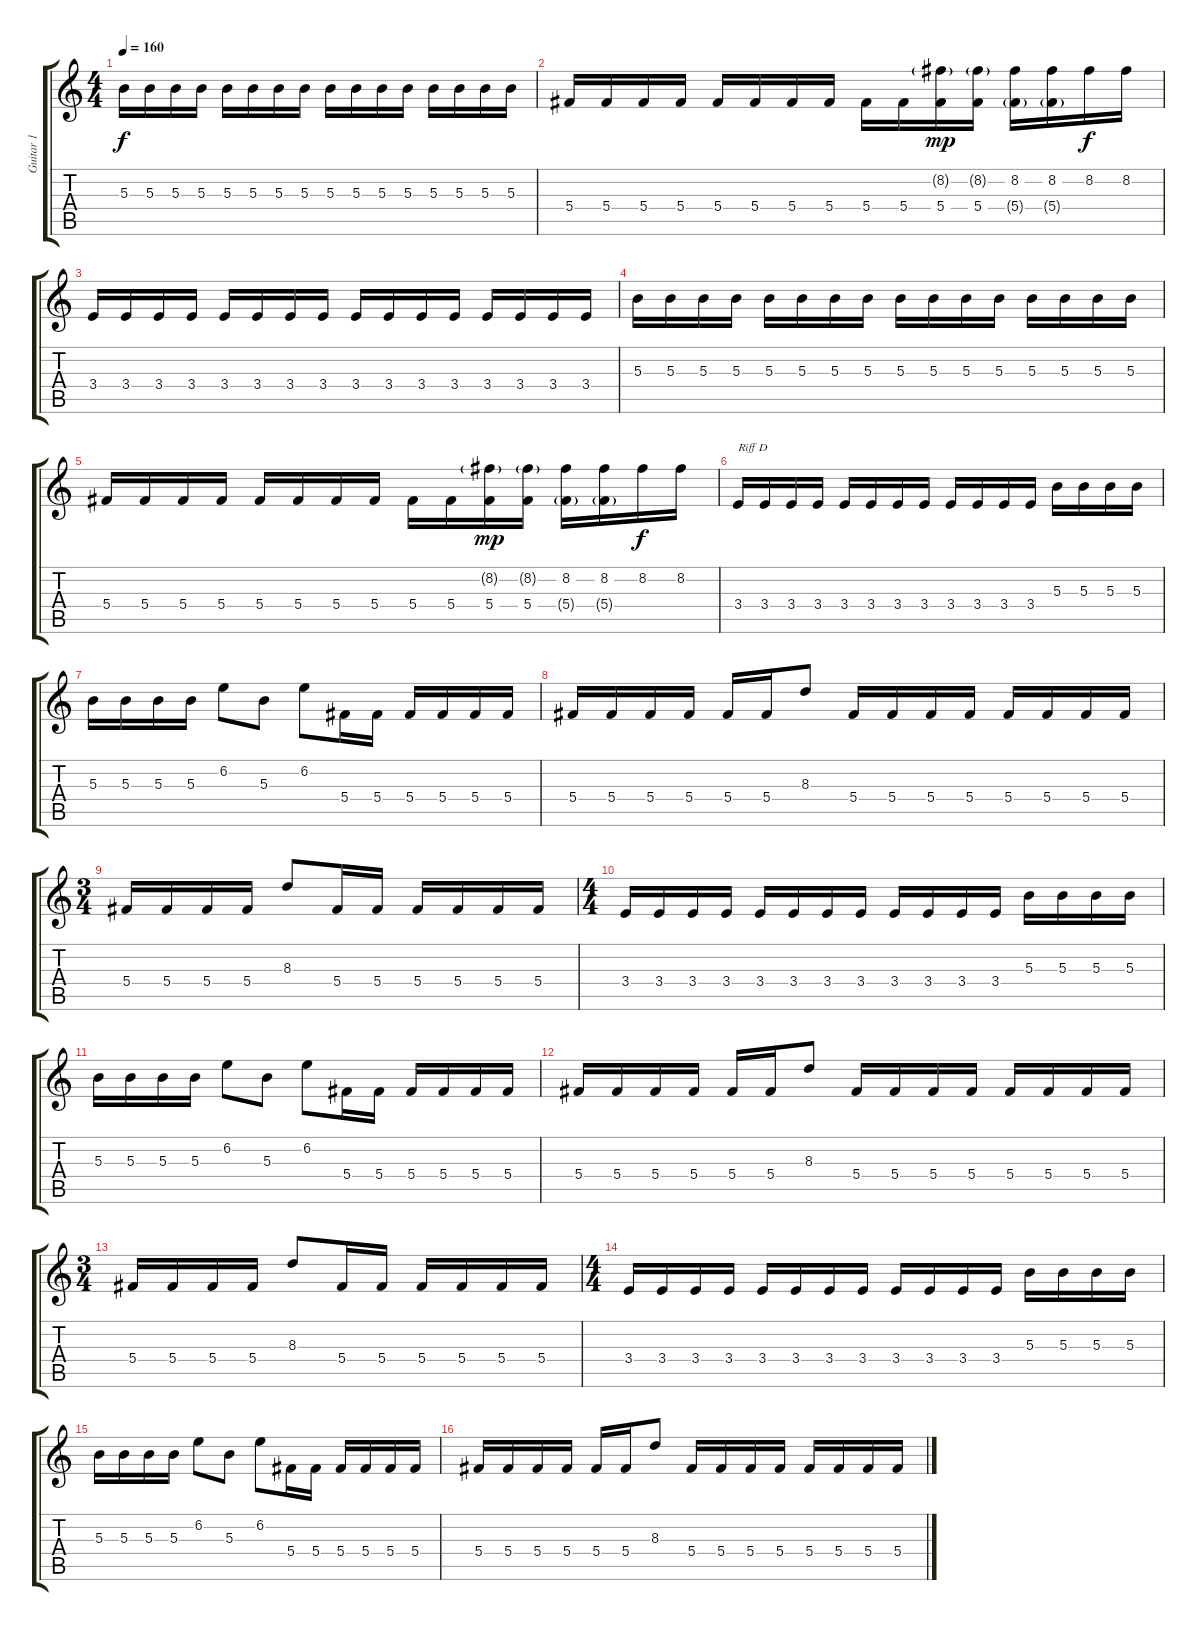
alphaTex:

\track ("Guitar 1" "Guitar 1") {instrument distortionguitar}
\staff {score tabs}
\tuning (Eb4 Bb3 Gb3 Db3 Ab2 Eb2) {hide}
\ts (4 4)
\tempo 160
\clef g2
\ks c
5.3.16{dy f} 5.3.16 5.3.16 5.3.16 5.3.16 5.3.16 5.3.16 5.3.16 5.3.16 5.3.16 5.3.16 5.3.16 5.3.16 5.3.16 5.3.16 5.3.16 |
5.4.16 5.4.16 5.4.16 5.4.16 5.4.16 5.4.16 5.4.16 5.4.16 5.4.16 5.4.16 (8.2{g} 5.4).16{dy mp} (8.2{g} 5.4).16 (8.2 5.4{g}).16 (8.2 5.4{g}).16 8.2.16{dy f} 8.2.16 |
3.4.16{txt " "} 3.4.16 3.4.16 3.4.16 3.4.16 3.4.16 3.4.16 3.4.16 3.4.16 3.4.16 3.4.16 3.4.16 3.4.16 3.4.16 3.4.16 3.4.16 |
5.3.16 5.3.16 5.3.16 5.3.16 5.3.16 5.3.16 5.3.16 5.3.16 5.3.16 5.3.16 5.3.16 5.3.16 5.3.16 5.3.16 5.3.16 5.3.16 |
5.4.16 5.4.16 5.4.16 5.4.16 5.4.16 5.4.16 5.4.16 5.4.16 5.4.16 5.4.16 (8.2{g} 5.4).16{dy mp} (8.2{g} 5.4).16 (8.2 5.4{g}).16 (8.2 5.4{g}).16 8.2.16{dy f} 8.2.16 |
3.4.16{txt "Riff D"} 3.4.16 3.4.16 3.4.16 3.4.16 3.4.16 3.4.16 3.4.16 3.4.16 3.4.16 3.4.16 3.4.16 5.3.16 5.3.16 5.3.16 5.3.16 |
5.3.16 5.3.16 5.3.16 5.3.16 6.2.8 5.3.8 6.2.8 5.4.16 5.4.16 5.4.16 5.4.16 5.4.16 5.4.16 |
5.4.16 5.4.16 5.4.16 5.4.16 5.4.16 5.4.16 8.3.8 5.4.16 5.4.16 5.4.16 5.4.16 5.4.16 5.4.16 5.4.16 5.4.16 |
\ts (3 4)
5.4.16 5.4.16 5.4.16 5.4.16 8.3.8 5.4.16 5.4.16 5.4.16 5.4.16 5.4.16 5.4.16 |
\ts (4 4)
3.4.16{txt " "} 3.4.16 3.4.16 3.4.16 3.4.16 3.4.16 3.4.16 3.4.16 3.4.16 3.4.16 3.4.16 3.4.16 5.3.16 5.3.16 5.3.16 5.3.16 |
5.3.16 5.3.16 5.3.16 5.3.16 6.2.8 5.3.8 6.2.8 5.4.16 5.4.16 5.4.16 5.4.16 5.4.16 5.4.16 |
5.4.16 5.4.16 5.4.16 5.4.16 5.4.16 5.4.16 8.3.8 5.4.16 5.4.16 5.4.16 5.4.16 5.4.16 5.4.16 5.4.16 5.4.16 |
\ts (3 4)
5.4.16 5.4.16 5.4.16 5.4.16 8.3.8 5.4.16 5.4.16 5.4.16 5.4.16 5.4.16 5.4.16 |
\ts (4 4)
3.4.16{txt " "} 3.4.16 3.4.16 3.4.16 3.4.16 3.4.16 3.4.16 3.4.16 3.4.16 3.4.16 3.4.16 3.4.16 5.3.16 5.3.16 5.3.16 5.3.16 |
5.3.16 5.3.16 5.3.16 5.3.16 6.2.8 5.3.8 6.2.8 5.4.16 5.4.16 5.4.16 5.4.16 5.4.16 5.4.16 |
5.4.16 5.4.16 5.4.16 5.4.16 5.4.16 5.4.16 8.3.8 5.4.16 5.4.16 5.4.16 5.4.16 5.4.16 5.4.16 5.4.16 5.4.16
